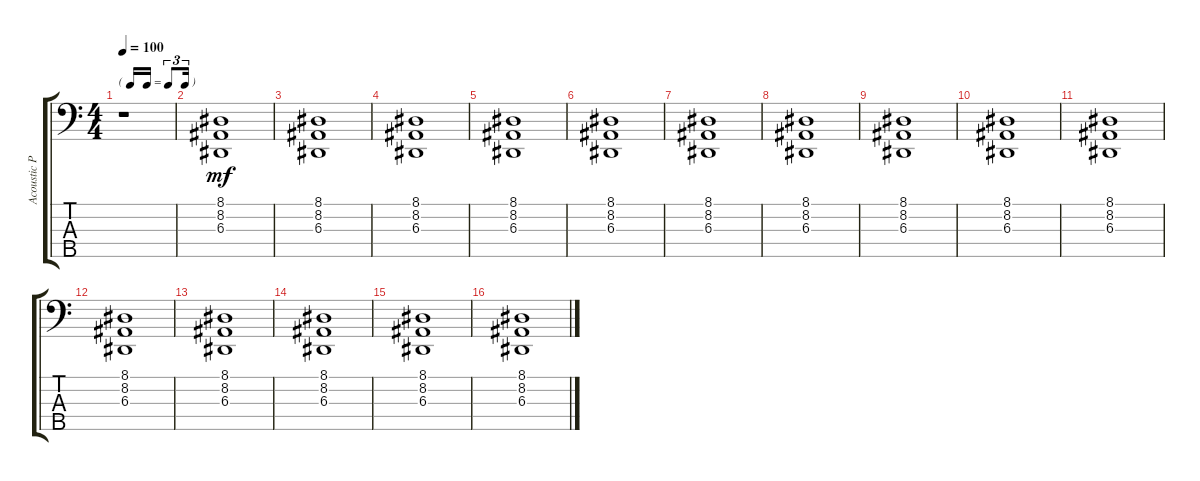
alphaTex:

\track ("Acoustic Piano (Staff 2)" "Acoustic P") {instrument acousticgrandpiano}
\staff {score tabs}
\tuning (G2 D2 A1 E1 B0) {hide}
\ts (4 4)
\tf triplet16th
\tempo 100
\clef f4
\ks c
r.1{dy mf} |
(8.1 8.2 6.3).1 |
(8.1 8.2 6.3).1 |
(8.1 8.2 6.3).1 |
(8.1 8.2 6.3).1 |
(8.1 8.2 6.3).1 |
(8.1 8.2 6.3).1 |
(8.1 8.2 6.3).1 |
(8.1 8.2 6.3).1 |
(8.1 8.2 6.3).1 |
(8.1 8.2 6.3).1 |
(8.1 8.2 6.3).1 |
(8.1 8.2 6.3).1 |
(8.1 8.2 6.3).1 |
(8.1 8.2 6.3).1 |
(8.1 8.2 6.3).1
